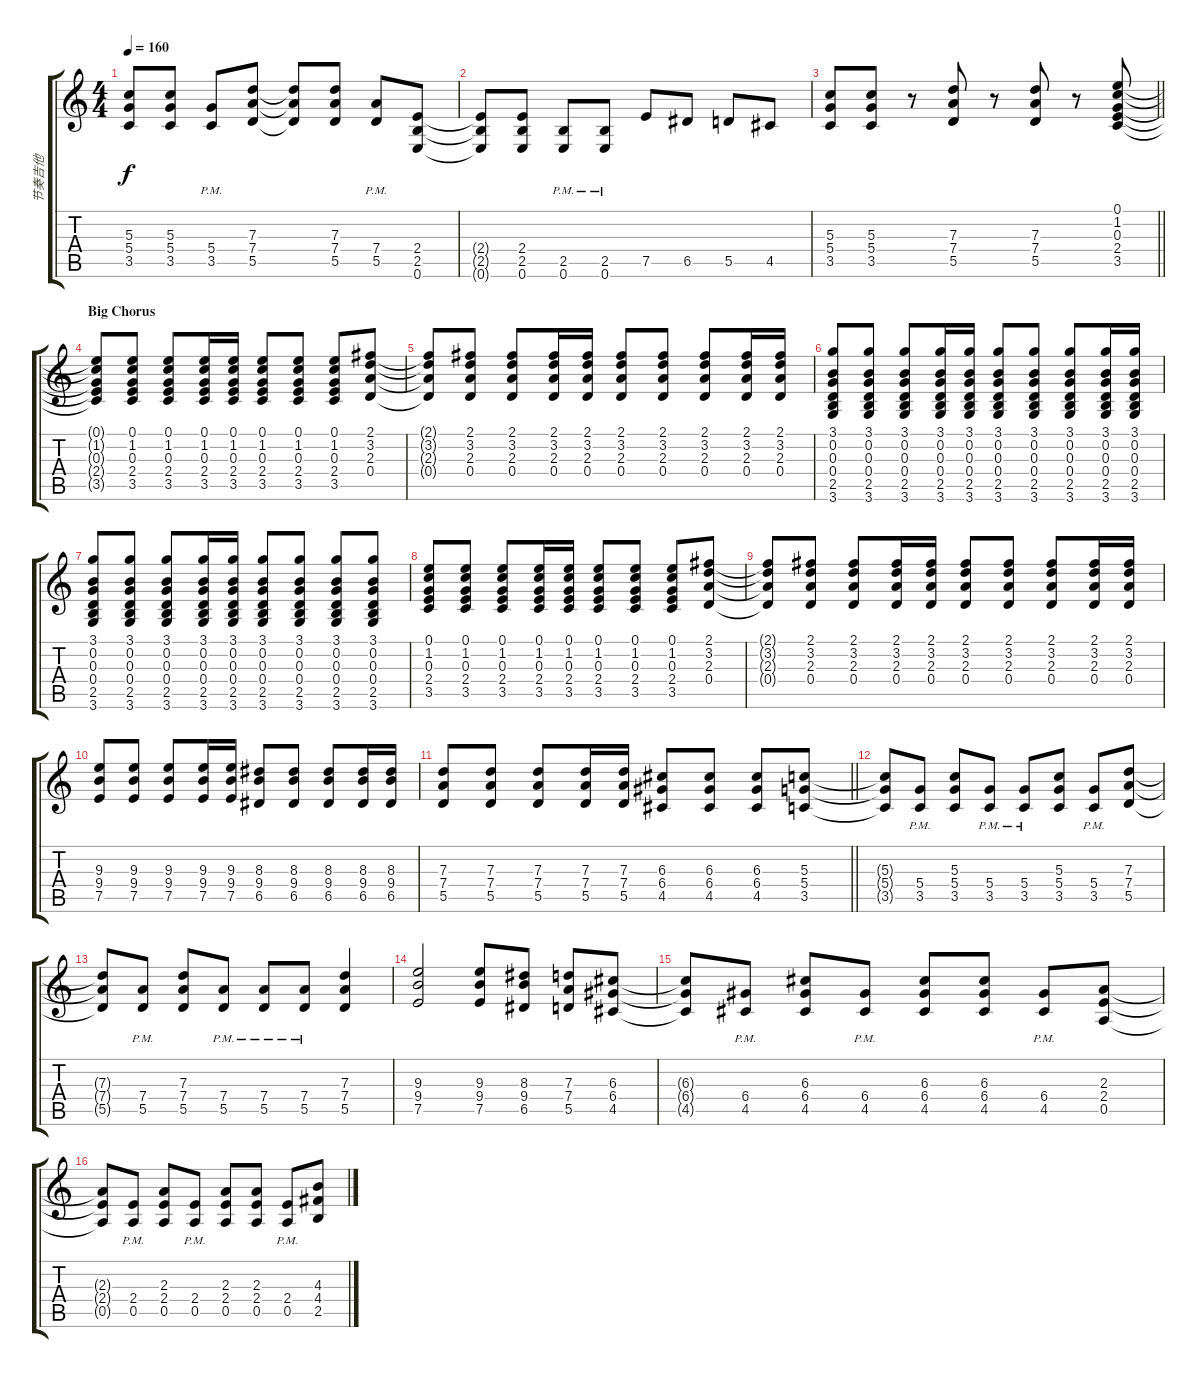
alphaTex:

\track ("节奏吉他" "节奏吉他") {instrument overdrivenguitar}
\staff {score tabs}
\tuning (E4 B3 G3 D3 A2 E2) {hide}
\ts (4 4)
\tempo 160
\clef g2
\ks c
(5.3 5.4 3.5).8{dy f} (5.3 5.4 3.5).8 (5.4{pm} 3.5{pm}).8 (7.3 7.4 5.5).8 (7.3{t} 7.4{t} 5.5{t}).8 (7.3 7.4 5.5).8 (7.4{pm} 5.5{pm}).8 (2.4 2.5 0.6).8 |
(2.4{t} 2.5{t} 0.6{t}).8 (2.4 2.5 0.6).8 (2.5{pm} 0.6{pm}).8 (2.5{pm} 0.6{pm}).8 7.5.8 6.5.8 5.5.8 4.5.8 |
\barLineRight lightlight
(5.3 5.4 3.5).8 (5.3 5.4 3.5).8 r.8 (7.3 7.4 5.5).8 r.8 (7.3 7.4 5.5).8 r.8 (0.1 1.2 0.3 2.4 3.5).8{instrument acousticguitarsteel} |
\section ("" "Big Chorus")
(0.1{t} 1.2{t} 0.3{t} 2.4{t} 3.5{t}).8 (0.1 1.2 0.3 2.4 3.5).8 (0.1 1.2 0.3 2.4 3.5).8 (0.1 1.2 0.3 2.4 3.5).16 (0.1 1.2 0.3 2.4 3.5).16 (0.1 1.2 0.3 2.4 3.5).8 (0.1 1.2 0.3 2.4 3.5).8 (0.1 1.2 0.3 2.4 3.5).8 (2.1 3.2 2.3 0.4).8 |
(2.1{t} 3.2{t} 2.3{t} 0.4{t}).8 (2.1 3.2 2.3 0.4).8 (2.1 3.2 2.3 0.4).8 (2.1 3.2 2.3 0.4).16 (2.1 3.2 2.3 0.4).16 (2.1 3.2 2.3 0.4).8 (2.1 3.2 2.3 0.4).8 (2.1 3.2 2.3 0.4).8 (2.1 3.2 2.3 0.4).16 (2.1 3.2 2.3 0.4).16 |
(3.1 0.2 0.3 0.4 2.5 3.6).8 (3.1 0.2 0.3 0.4 2.5 3.6).8 (3.1 0.2 0.3 0.4 2.5 3.6).8 (3.1 0.2 0.3 0.4 2.5 3.6).16 (3.1 0.2 0.3 0.4 2.5 3.6).16 (3.1 0.2 0.3 0.4 2.5 3.6).8 (3.1 0.2 0.3 0.4 2.5 3.6).8 (3.1 0.2 0.3 0.4 2.5 3.6).8 (3.1 0.2 0.3 0.4 2.5 3.6).16 (3.1 0.2 0.3 0.4 2.5 3.6).16 |
(3.1 0.2 0.3 0.4 2.5 3.6).8 (3.1 0.2 0.3 0.4 2.5 3.6).8 (3.1 0.2 0.3 0.4 2.5 3.6).8 (3.1 0.2 0.3 0.4 2.5 3.6).16 (3.1 0.2 0.3 0.4 2.5 3.6).16 (3.1 0.2 0.3 0.4 2.5 3.6).8 (3.1 0.2 0.3 0.4 2.5 3.6).8 (3.1 0.2 0.3 0.4 2.5 3.6).8 (3.1 0.2 0.3 0.4 2.5 3.6).8 |
(0.1 1.2 0.3 2.4 3.5).8 (0.1 1.2 0.3 2.4 3.5).8 (0.1 1.2 0.3 2.4 3.5).8 (0.1 1.2 0.3 2.4 3.5).16 (0.1 1.2 0.3 2.4 3.5).16 (0.1 1.2 0.3 2.4 3.5).8 (0.1 1.2 0.3 2.4 3.5).8 (0.1 1.2 0.3 2.4 3.5).8 (2.1 3.2 2.3 0.4).8 |
(2.1{t} 3.2{t} 2.3{t} 0.4{t}).8 (2.1 3.2 2.3 0.4).8 (2.1 3.2 2.3 0.4).8 (2.1 3.2 2.3 0.4).16 (2.1 3.2 2.3 0.4).16 (2.1 3.2 2.3 0.4).8 (2.1 3.2 2.3 0.4).8 (2.1 3.2 2.3 0.4).8 (2.1 3.2 2.3 0.4).16 (2.1 3.2 2.3 0.4).16 |
(9.3 9.4 7.5).8{instrument overdrivenguitar} (9.3 9.4 7.5).8 (9.3 9.4 7.5).8 (9.3 9.4 7.5).16 (9.3 9.4 7.5).16 (8.3 9.4 6.5).8 (8.3 9.4 6.5).8 (8.3 9.4 6.5).8 (8.3 9.4 6.5).16 (8.3 9.4 6.5).16 |
\barLineRight lightlight
(7.3 7.4 5.5).8 (7.3 7.4 5.5).8 (7.3 7.4 5.5).8 (7.3 7.4 5.5).16 (7.3 7.4 5.5).16 (6.3 6.4 4.5).8 (6.3 6.4 4.5).8 (6.3 6.4 4.5).8 (5.3 5.4 3.5).8 |
(5.3{t} 5.4{t} 3.5{t}).8 (5.4{pm} 3.5{pm}).8 (5.3 5.4 3.5).8 (5.4{pm} 3.5{pm}).8 (5.4{pm} 3.5{pm}).8 (5.3 5.4 3.5).8 (5.4{pm} 3.5{pm}).8 (7.3 7.4 5.5).8 |
(7.3{t} 7.4{t} 5.5{t}).8 (7.4{pm} 5.5{pm}).8 (7.3 7.4 5.5).8 (7.4{pm} 5.5{pm}).8 (7.4{pm} 5.5{pm}).8 (7.4{pm} 5.5{pm}).8 (7.3 7.4 5.5).4 |
(9.3 9.4 7.5).2 (9.3 9.4 7.5).8 (8.3 9.4 6.5).8 (7.3 7.4 5.5).8 (6.3 6.4 4.5).8 |
(6.3{t} 6.4{t} 4.5{t}).8 (6.4{pm} 4.5{pm}).8 (6.3 6.4 4.5).8 (6.4{pm} 4.5{pm}).8 (6.3 6.4 4.5).8 (6.3 6.4 4.5).8 (6.4{pm} 4.5{pm}).8 (2.3 2.4 0.5).8 |
(2.3{t} 2.4{t} 0.5{t}).8 (2.4{pm} 0.5{pm}).8 (2.3 2.4 0.5).8 (2.4{pm} 0.5{pm}).8 (2.3 2.4 0.5).8 (2.3 2.4 0.5).8 (2.4{pm} 0.5{pm}).8 (4.3 4.4 2.5).8
